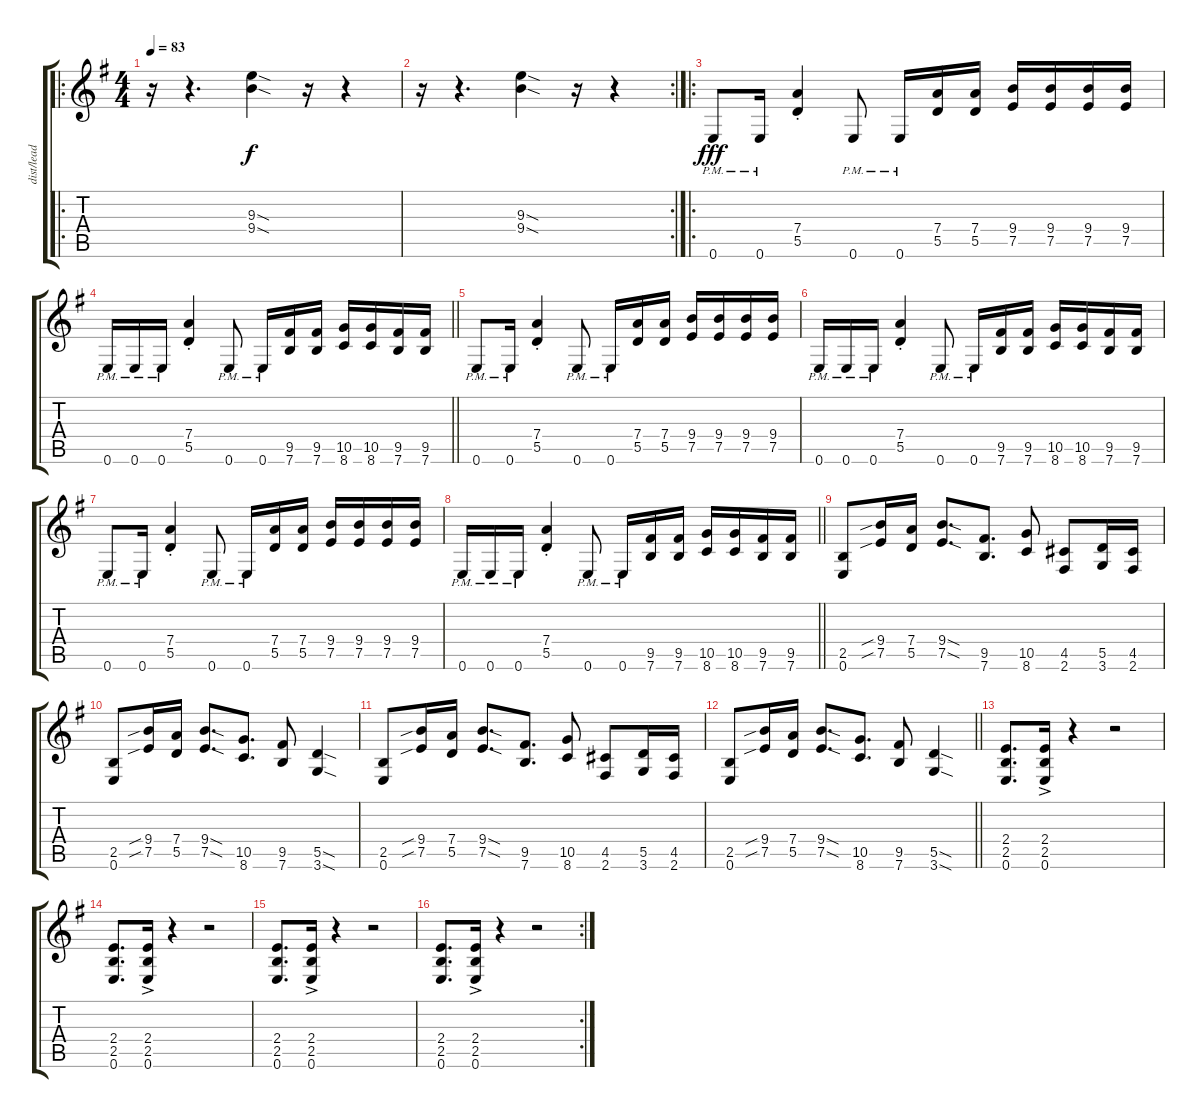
\track ("dist/lead guitar" "dist/lead ") {instrument distortionguitar}
\staff {score tabs}
\tuning (E4 B3 G3 D3 A2 E2) {hide}
\ro
\ts (4 4)
\tempo 83
\clef g2
\ks g
r.16{dy f instrument distortionguitar} r.4{d} (9.3{sod} 9.4{sod}).4 r.16 r.4 |
\rc 2
r.16 r.4{d} (9.3{sod} 9.4{sod}).4 r.16 r.4 |
\ro
0.6{pm}.8{dy fff} 0.6{pm}.16 (7.4{st} 5.5{st}).4 0.6{pm}.8 0.6{pm}.16 (7.4 5.5).16 (7.4 5.5).16 (9.4 7.5).16 (9.4 7.5).16 (9.4 7.5).16 (9.4 7.5).16 |
\barLineRight lightlight
0.6{pm}.16 0.6{pm}.16 0.6{pm}.16 (7.4{st} 5.5{st}).4 0.6{pm}.8 0.6{pm}.16 (9.5 7.6).16 (9.5 7.6).16 (10.5 8.6).16 (10.5 8.6).16 (9.5 7.6).16 (9.5 7.6).16 |
0.6{pm}.8 0.6{pm}.16 (7.4{st} 5.5{st}).4 0.6{pm}.8 0.6{pm}.16 (7.4 5.5).16 (7.4 5.5).16 (9.4 7.5).16 (9.4 7.5).16 (9.4 7.5).16 (9.4 7.5).16 |
0.6{pm}.16 0.6{pm}.16 0.6{pm}.16 (7.4{st} 5.5{st}).4 0.6{pm}.8 0.6{pm}.16 (9.5 7.6).16 (9.5 7.6).16 (10.5 8.6).16 (10.5 8.6).16 (9.5 7.6).16 (9.5 7.6).16 |
0.6{pm}.8 0.6{pm}.16 (7.4{st} 5.5{st}).4 0.6{pm}.8 0.6{pm}.16 (7.4 5.5).16 (7.4 5.5).16 (9.4 7.5).16 (9.4 7.5).16 (9.4 7.5).16 (9.4 7.5).16 |
\barLineRight lightlight
0.6{pm}.16 0.6{pm}.16 0.6{pm}.16 (7.4{st} 5.5{st}).4 0.6{pm}.8 0.6{pm}.16 (9.5 7.6).16 (9.5 7.6).16 (10.5 8.6).16 (10.5 8.6).16 (9.5 7.6).16 (9.5 7.6).16 |
(2.5 0.6).8 (9.4{sib} 7.5{sib}).16 (7.4 5.5).16 (9.4{sod} 7.5{sod}).8{d} (9.5 7.6).8{d} (10.5 8.6).8 (4.5 2.6).8 (5.5 3.6).16 (4.5 2.6).16 |
(2.5 0.6).8 (9.4{sib} 7.5{sib}).16 (7.4 5.5).16 (9.4{sod} 7.5{sod}).8{d} (10.5 8.6).8{d} (9.5 7.6).8 (5.5{sod} 3.6{sod}).4 |
(2.5 0.6).8 (9.4{sib} 7.5{sib}).16 (7.4 5.5).16 (9.4{sod} 7.5{sod}).8{d} (9.5 7.6).8{d} (10.5 8.6).8 (4.5 2.6).8 (5.5 3.6).16 (4.5 2.6).16 |
\barLineRight lightlight
(2.5 0.6).8 (9.4{sib} 7.5{sib}).16 (7.4 5.5).16 (9.4{sod} 7.5{sod}).8{d} (10.5 8.6).8{d} (9.5 7.6).8 (5.5{sod} 3.6{sod}).4 |
(2.4 2.5 0.6).8{d} (2.4{ac} 2.5{ac} 0.6{ac}).16 r.4 r.2 |
(2.4 2.5 0.6).8{d} (2.4{ac} 2.5{ac} 0.6{ac}).16 r.4 r.2 |
(2.4 2.5 0.6).8{d} (2.4{ac} 2.5{ac} 0.6{ac}).16 r.4 r.2 |
\rc 2
(2.4 2.5 0.6).8{d} (2.4{ac} 2.5{ac} 0.6{ac}).16 r.4 r.2
